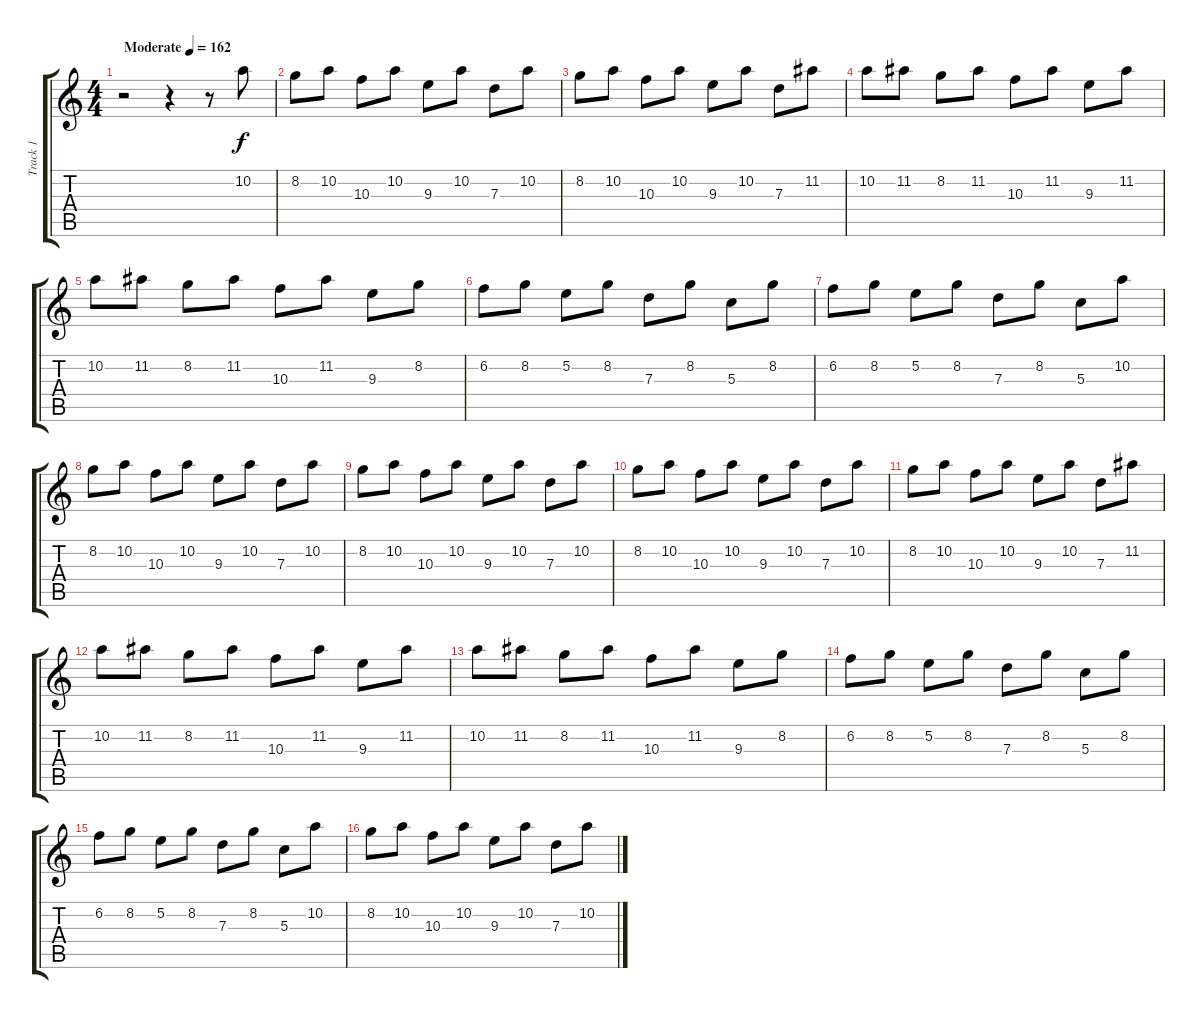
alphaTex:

\track ("Track 1" "Track 1") {instrument distortionguitar}
\staff {score tabs}
\tuning (E4 B3 G3 D3 A2 D2) {hide}
\ts (4 4)
\tempo (162 "Moderate")
\clef g2
\ks c
r.2{dy f instrument distortionguitar} r.4 r.8 10.2.8 |
8.2.8 10.2.8 10.3.8 10.2.8 9.3.8 10.2.8 7.3.8 10.2.8 |
8.2.8 10.2.8 10.3.8 10.2.8 9.3.8 10.2.8 7.3.8 11.2.8 |
10.2.8 11.2.8 8.2.8 11.2.8 10.3.8 11.2.8 9.3.8 11.2.8 |
10.2.8 11.2.8 8.2.8 11.2.8 10.3.8 11.2.8 9.3.8 8.2.8 |
6.2.8 8.2.8 5.2.8 8.2.8 7.3.8 8.2.8 5.3.8 8.2.8 |
6.2.8 8.2.8 5.2.8 8.2.8 7.3.8 8.2.8 5.3.8 10.2.8 |
8.2.8 10.2.8 10.3.8 10.2.8 9.3.8 10.2.8 7.3.8 10.2.8 |
8.2.8 10.2.8 10.3.8 10.2.8 9.3.8 10.2.8 7.3.8 10.2.8 |
8.2.8 10.2.8 10.3.8 10.2.8 9.3.8 10.2.8 7.3.8 10.2.8 |
8.2.8 10.2.8 10.3.8 10.2.8 9.3.8 10.2.8 7.3.8 11.2.8 |
10.2.8 11.2.8 8.2.8 11.2.8 10.3.8 11.2.8 9.3.8 11.2.8 |
10.2.8 11.2.8 8.2.8 11.2.8 10.3.8 11.2.8 9.3.8 8.2.8 |
6.2.8 8.2.8 5.2.8 8.2.8 7.3.8 8.2.8 5.3.8 8.2.8 |
6.2.8 8.2.8 5.2.8 8.2.8 7.3.8 8.2.8 5.3.8 10.2.8 |
8.2.8 10.2.8 10.3.8 10.2.8 9.3.8 10.2.8 7.3.8 10.2.8
